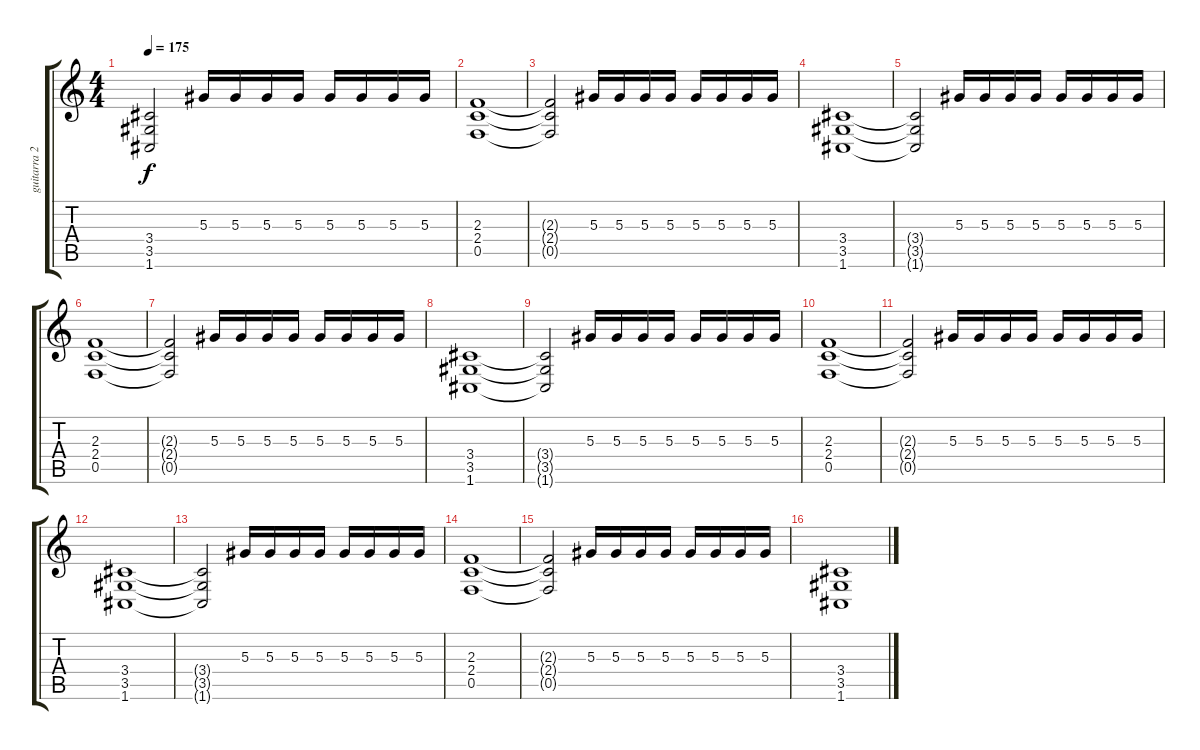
\track ("guitarra 2" "guitarra 2") {instrument distortionguitar}
\staff {score tabs}
\tuning (C4 G3 Eb3 Bb2 F2 C2) {hide}
\ts (4 4)
\tempo 175
\clef g2
\ks c
(3.4{t} 3.5{t} 1.6{t}).2{dy f} 5.3.16 5.3.16 5.3.16 5.3.16 5.3.16 5.3.16 5.3.16 5.3.16 |
(2.3 2.4 0.5).1 |
(2.3{t} 2.4{t} 0.5{t}).2 5.3.16 5.3.16 5.3.16 5.3.16 5.3.16 5.3.16 5.3.16 5.3.16 |
(3.4 3.5 1.6).1 |
(3.4{t} 3.5{t} 1.6{t}).2 5.3.16 5.3.16 5.3.16 5.3.16 5.3.16 5.3.16 5.3.16 5.3.16 |
(2.3 2.4 0.5).1 |
(2.3{t} 2.4{t} 0.5{t}).2 5.3.16 5.3.16 5.3.16 5.3.16 5.3.16 5.3.16 5.3.16 5.3.16 |
(3.4 3.5 1.6).1 |
(3.4{t} 3.5{t} 1.6{t}).2 5.3.16 5.3.16 5.3.16 5.3.16 5.3.16 5.3.16 5.3.16 5.3.16 |
(2.3 2.4 0.5).1 |
(2.3{t} 2.4{t} 0.5{t}).2 5.3.16 5.3.16 5.3.16 5.3.16 5.3.16 5.3.16 5.3.16 5.3.16 |
(3.4 3.5 1.6).1 |
(3.4{t} 3.5{t} 1.6{t}).2 5.3.16 5.3.16 5.3.16 5.3.16 5.3.16 5.3.16 5.3.16 5.3.16 |
(2.3 2.4 0.5).1 |
(2.3{t} 2.4{t} 0.5{t}).2 5.3.16 5.3.16 5.3.16 5.3.16 5.3.16 5.3.16 5.3.16 5.3.16 |
(3.4 3.5 1.6).1
